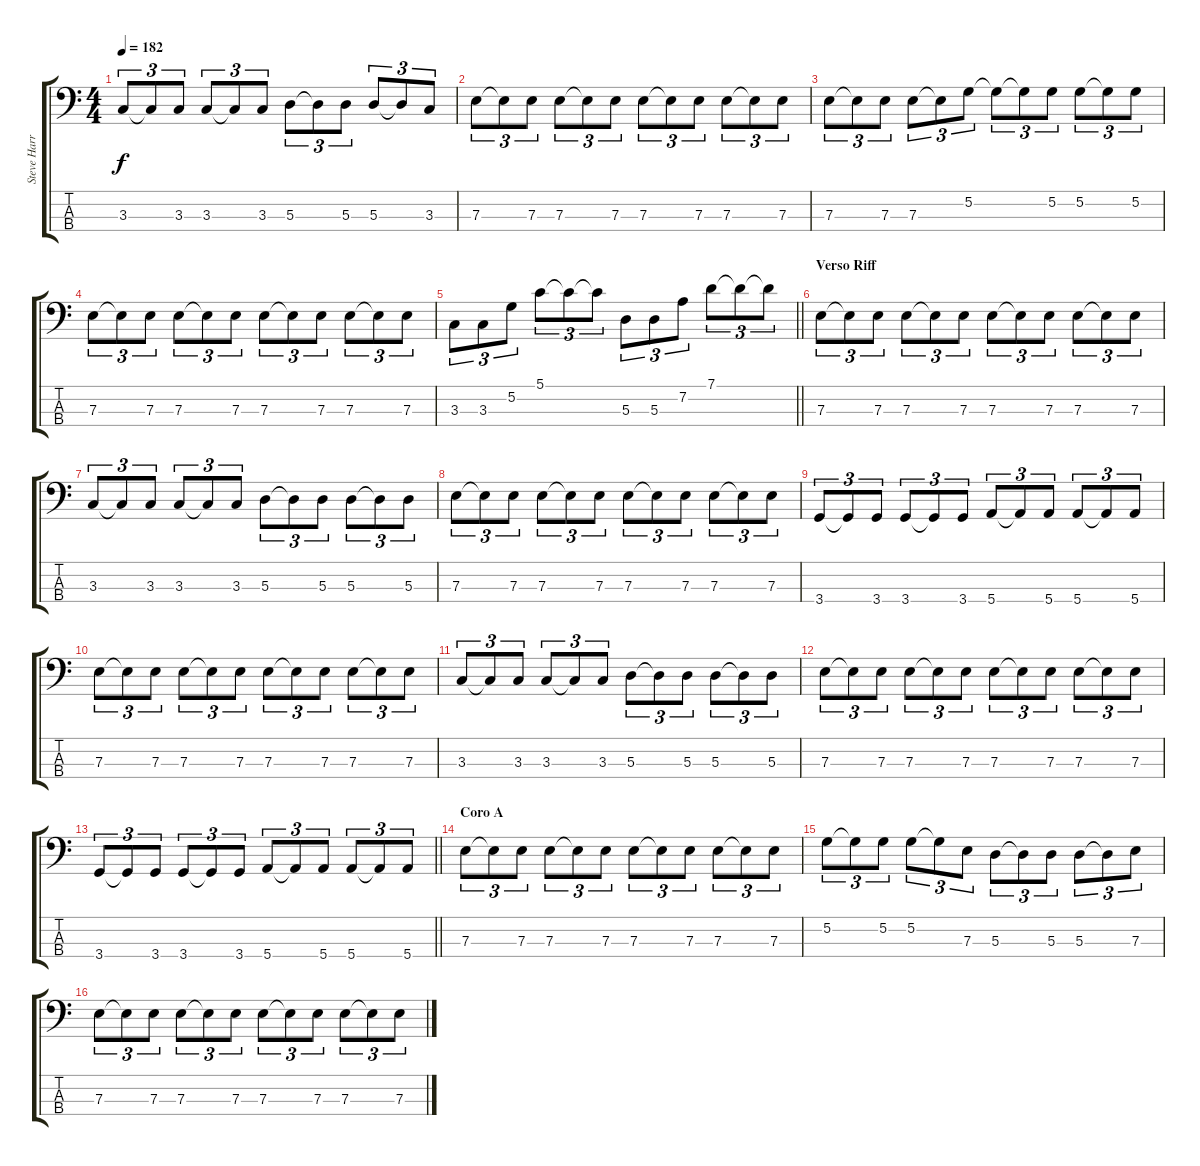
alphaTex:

\track ("Steve Harris" "Steve Harr") {instrument electricbassfinger}
\staff {score tabs}
\tuning (G2 D2 A1 E1) {hide}
\ts (4 4)
\tempo 182
\clef f4
\ks c
3.3.8{tu (3 2) dy f} 3.3{t}.8{tu (3 2)} 3.3.8{tu (3 2)} 3.3.8{tu (3 2)} 3.3{t}.8{tu (3 2)} 3.3.8{tu (3 2)} 5.3.8{tu (3 2)} 5.3{t}.8{tu (3 2)} 5.3.8{tu (3 2)} 5.3.8{tu (3 2)} 5.3{t}.8{tu (3 2)} 3.3.8{tu (3 2)} |
7.3.8{tu (3 2)} 7.3{t}.8{tu (3 2)} 7.3.8{tu (3 2)} 7.3.8{tu (3 2)} 7.3{t}.8{tu (3 2)} 7.3.8{tu (3 2)} 7.3.8{tu (3 2)} 7.3{t}.8{tu (3 2)} 7.3.8{tu (3 2)} 7.3.8{tu (3 2)} 7.3{t}.8{tu (3 2)} 7.3.8{tu (3 2)} |
7.3.8{tu (3 2)} 7.3{t}.8{tu (3 2)} 7.3.8{tu (3 2)} 7.3.8{tu (3 2)} 7.3{t}.8{tu (3 2)} 5.2.8{tu (3 2)} 5.2{t}.8{tu (3 2)} 5.2{t}.8{tu (3 2)} 5.2.8{tu (3 2)} 5.2.8{tu (3 2)} 5.2{t}.8{tu (3 2)} 5.2.8{tu (3 2)} |
7.3.8{tu (3 2)} 7.3{t}.8{tu (3 2)} 7.3.8{tu (3 2)} 7.3.8{tu (3 2)} 7.3{t}.8{tu (3 2)} 7.3.8{tu (3 2)} 7.3.8{tu (3 2)} 7.3{t}.8{tu (3 2)} 7.3.8{tu (3 2)} 7.3.8{tu (3 2)} 7.3{t}.8{tu (3 2)} 7.3.8{tu (3 2)} |
\barLineRight lightlight
3.3.8{tu (3 2)} 3.3.8{tu (3 2)} 5.2.8{tu (3 2)} 5.1.8{tu (3 2)} 5.1{t}.8{tu (3 2)} 5.1{t}.8{tu (3 2)} 5.3.8{tu (3 2)} 5.3.8{tu (3 2)} 7.2.8{tu (3 2)} 7.1.8{tu (3 2)} 7.1{t}.8{tu (3 2)} 7.1{t}.8{tu (3 2)} |
\section ("" "Verso Riff")
7.3.8{tu (3 2)} 7.3{t}.8{tu (3 2)} 7.3.8{tu (3 2)} 7.3.8{tu (3 2)} 7.3{t}.8{tu (3 2)} 7.3.8{tu (3 2)} 7.3.8{tu (3 2)} 7.3{t}.8{tu (3 2)} 7.3.8{tu (3 2)} 7.3.8{tu (3 2)} 7.3{t}.8{tu (3 2)} 7.3.8{tu (3 2)} |
3.3.8{tu (3 2)} 3.3{t}.8{tu (3 2)} 3.3.8{tu (3 2)} 3.3.8{tu (3 2)} 3.3{t}.8{tu (3 2)} 3.3.8{tu (3 2)} 5.3.8{tu (3 2)} 5.3{t}.8{tu (3 2)} 5.3.8{tu (3 2)} 5.3.8{tu (3 2)} 5.3{t}.8{tu (3 2)} 5.3.8{tu (3 2)} |
7.3.8{tu (3 2)} 7.3{t}.8{tu (3 2)} 7.3.8{tu (3 2)} 7.3.8{tu (3 2)} 7.3{t}.8{tu (3 2)} 7.3.8{tu (3 2)} 7.3.8{tu (3 2)} 7.3{t}.8{tu (3 2)} 7.3.8{tu (3 2)} 7.3.8{tu (3 2)} 7.3{t}.8{tu (3 2)} 7.3.8{tu (3 2)} |
3.4.8{tu (3 2)} 3.4{t}.8{tu (3 2)} 3.4.8{tu (3 2)} 3.4.8{tu (3 2)} 3.4{t}.8{tu (3 2)} 3.4.8{tu (3 2)} 5.4.8{tu (3 2)} 5.4{t}.8{tu (3 2)} 5.4.8{tu (3 2)} 5.4.8{tu (3 2)} 5.4{t}.8{tu (3 2)} 5.4.8{tu (3 2)} |
7.3.8{tu (3 2)} 7.3{t}.8{tu (3 2)} 7.3.8{tu (3 2)} 7.3.8{tu (3 2)} 7.3{t}.8{tu (3 2)} 7.3.8{tu (3 2)} 7.3.8{tu (3 2)} 7.3{t}.8{tu (3 2)} 7.3.8{tu (3 2)} 7.3.8{tu (3 2)} 7.3{t}.8{tu (3 2)} 7.3.8{tu (3 2)} |
3.3.8{tu (3 2)} 3.3{t}.8{tu (3 2)} 3.3.8{tu (3 2)} 3.3.8{tu (3 2)} 3.3{t}.8{tu (3 2)} 3.3.8{tu (3 2)} 5.3.8{tu (3 2)} 5.3{t}.8{tu (3 2)} 5.3.8{tu (3 2)} 5.3.8{tu (3 2)} 5.3{t}.8{tu (3 2)} 5.3.8{tu (3 2)} |
7.3.8{tu (3 2)} 7.3{t}.8{tu (3 2)} 7.3.8{tu (3 2)} 7.3.8{tu (3 2)} 7.3{t}.8{tu (3 2)} 7.3.8{tu (3 2)} 7.3.8{tu (3 2)} 7.3{t}.8{tu (3 2)} 7.3.8{tu (3 2)} 7.3.8{tu (3 2)} 7.3{t}.8{tu (3 2)} 7.3.8{tu (3 2)} |
\barLineRight lightlight
3.4.8{tu (3 2)} 3.4{t}.8{tu (3 2)} 3.4.8{tu (3 2)} 3.4.8{tu (3 2)} 3.4{t}.8{tu (3 2)} 3.4.8{tu (3 2)} 5.4.8{tu (3 2)} 5.4{t}.8{tu (3 2)} 5.4.8{tu (3 2)} 5.4.8{tu (3 2)} 5.4{t}.8{tu (3 2)} 5.4.8{tu (3 2)} |
\section ("" "Coro A")
7.3.8{tu (3 2)} 7.3{t}.8{tu (3 2)} 7.3.8{tu (3 2)} 7.3.8{tu (3 2)} 7.3{t}.8{tu (3 2)} 7.3.8{tu (3 2)} 7.3.8{tu (3 2)} 7.3{t}.8{tu (3 2)} 7.3.8{tu (3 2)} 7.3.8{tu (3 2)} 7.3{t}.8{tu (3 2)} 7.3.8{tu (3 2)} |
5.2.8{tu (3 2)} 5.2{t}.8{tu (3 2)} 5.2.8{tu (3 2)} 5.2.8{tu (3 2)} 5.2{t}.8{tu (3 2)} 7.3.8{tu (3 2)} 5.3.8{tu (3 2)} 5.3{t}.8{tu (3 2)} 5.3.8{tu (3 2)} 5.3.8{tu (3 2)} 5.3{t}.8{tu (3 2)} 7.3.8{tu (3 2)} |
7.3.8{tu (3 2)} 7.3{t}.8{tu (3 2)} 7.3.8{tu (3 2)} 7.3.8{tu (3 2)} 7.3{t}.8{tu (3 2)} 7.3.8{tu (3 2)} 7.3.8{tu (3 2)} 7.3{t}.8{tu (3 2)} 7.3.8{tu (3 2)} 7.3.8{tu (3 2)} 7.3{t}.8{tu (3 2)} 7.3.8{tu (3 2)}
